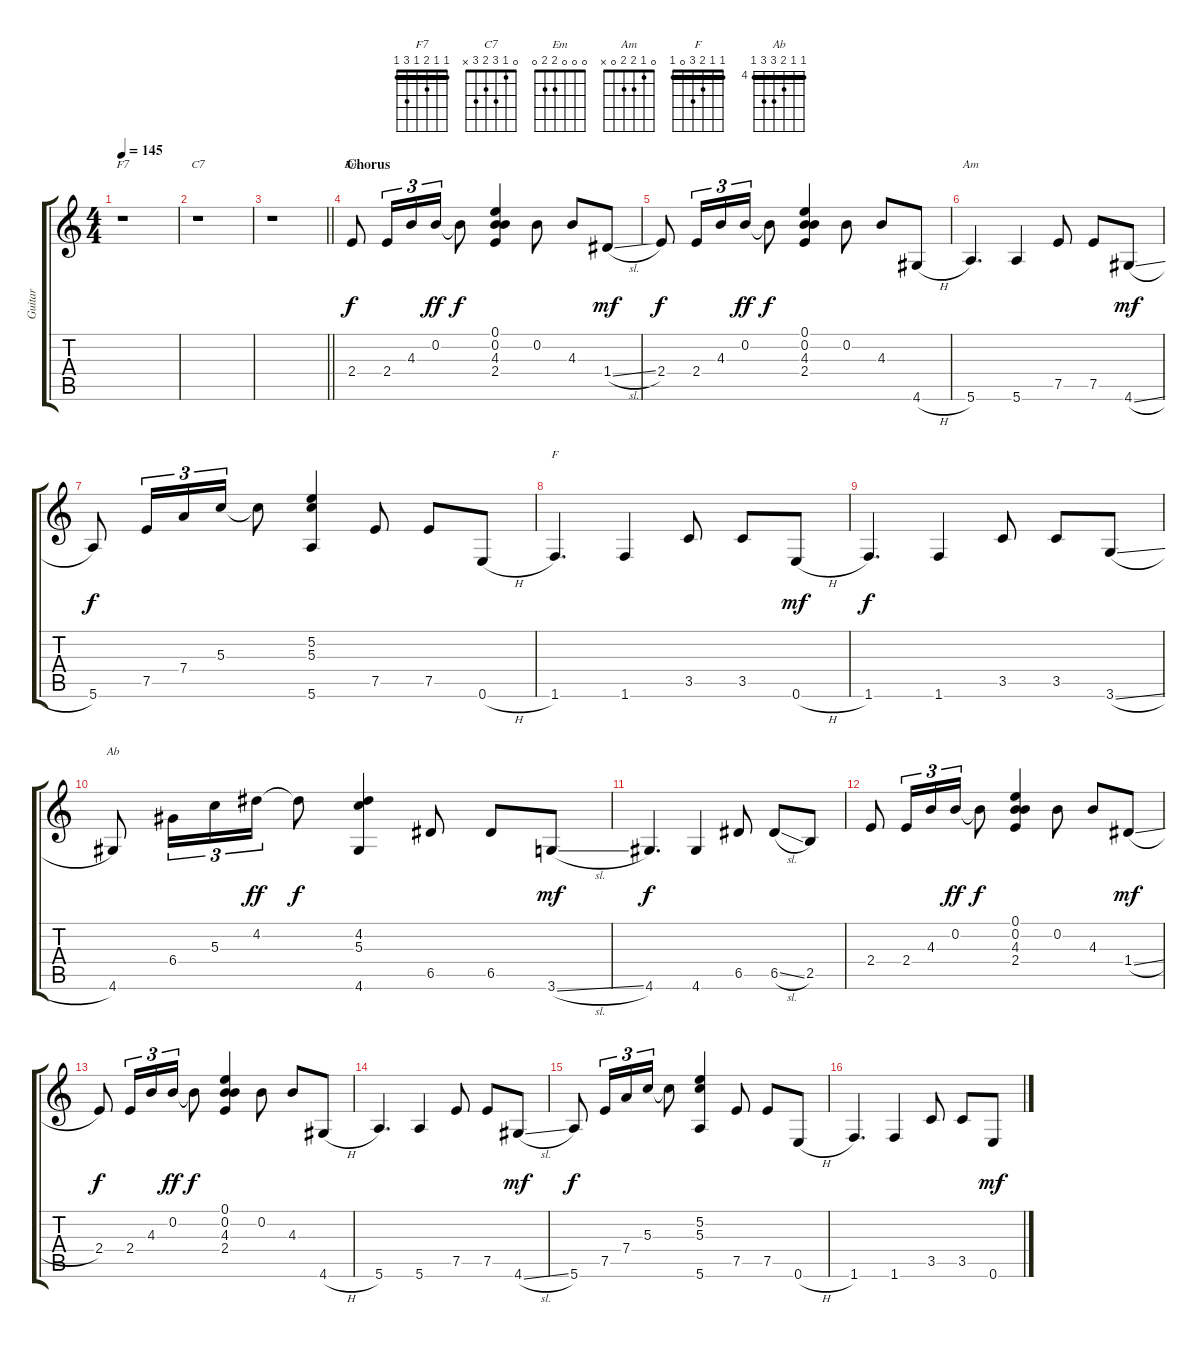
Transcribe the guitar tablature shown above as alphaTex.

\track ("Guitar" "Guitar") {instrument electricguitarclean}
\staff {score tabs}
\tuning (E4 B3 G3 D3 A2 E2) {hide}
\chord ("F7" 1 1 2 1 3 1) {barre 1}
\chord ("C7" 0 1 3 2 3 x)
\chord ("Em" 0 0 0 2 2 0)
\chord ("Am" 0 1 2 2 0 x)
\chord ("F" 1 1 2 3 0 1) {barre 1}
\chord ("Ab" 4 4 5 6 6 4) {firstfret 4 barre 4}
\ts (4 4)
\tempo 145
\clef g2
\ks c
r.1{ch "F7" dy f} |
r.1{ch "C7"} |
\barLineRight lightlight
r.1 |
\section ("" "Chorus")
2.4.8{ch "Em"} 2.4.16{tu (3 2)} 4.3.16{tu (3 2)} 0.2.16{tu (3 2) dy ff} 0.2{t}.8{dy f} (0.1 0.2 4.3 2.4).4 0.2.8 4.3.8 1.4{sl}.8{dy mf} |
2.4.8{dy f} 2.4.16{tu (3 2)} 4.3.16{tu (3 2)} 0.2.16{tu (3 2) dy ff} 0.2{t}.8{dy f} (0.1 0.2 4.3 2.4).4 0.2.8 4.3.8 4.6{h}.8 |
5.6.4{d ch "Am"} 5.6.4 7.5.8 7.5.8 4.6{sl}.8{dy mf} |
5.6.8{dy f} 7.5.16{tu (3 2)} 7.4.16{tu (3 2)} 5.3.16{tu (3 2)} 5.3{t}.8 (5.2 5.3 5.6).4 7.5.8 7.5.8 0.6{h}.8 |
1.6.4{d ch "F"} 1.6.4 3.5.8 3.5.8 0.6{h}.8{dy mf} |
1.6.4{d dy f} 1.6.4 3.5.8 3.5.8 3.6{sl}.8 |
4.6.8{ch "Ab"} 6.4.16{tu (3 2)} 5.3.16{tu (3 2)} 4.2.16{tu (3 2) dy ff} 4.2{t}.8{dy f} (4.2 5.3 4.6).4 6.5.8 6.5.8 3.6{sl}.8{dy mf} |
4.6.4{d dy f} 4.6.4 6.5.8 6.5{sl}.8 2.5.8 |
2.4.8 2.4.16{tu (3 2)} 4.3.16{tu (3 2)} 0.2.16{tu (3 2) dy ff} 0.2{t}.8{dy f} (0.1 0.2 4.3 2.4).4 0.2.8 4.3.8 1.4{sl}.8{dy mf} |
2.4.8{dy f} 2.4.16{tu (3 2)} 4.3.16{tu (3 2)} 0.2.16{tu (3 2) dy ff} 0.2{t}.8{dy f} (0.1 0.2 4.3 2.4).4 0.2.8 4.3.8 4.6{h}.8 |
5.6.4{d} 5.6.4 7.5.8 7.5.8 4.6{sl}.8{dy mf} |
5.6.8{dy f} 7.5.16{tu (3 2)} 7.4.16{tu (3 2)} 5.3.16{tu (3 2)} 5.3{t}.8 (5.2 5.3 5.6).4 7.5.8 7.5.8 0.6{h}.8 |
1.6.4{d} 1.6.4 3.5.8 3.5.8 0.6{h}.8{dy mf}
